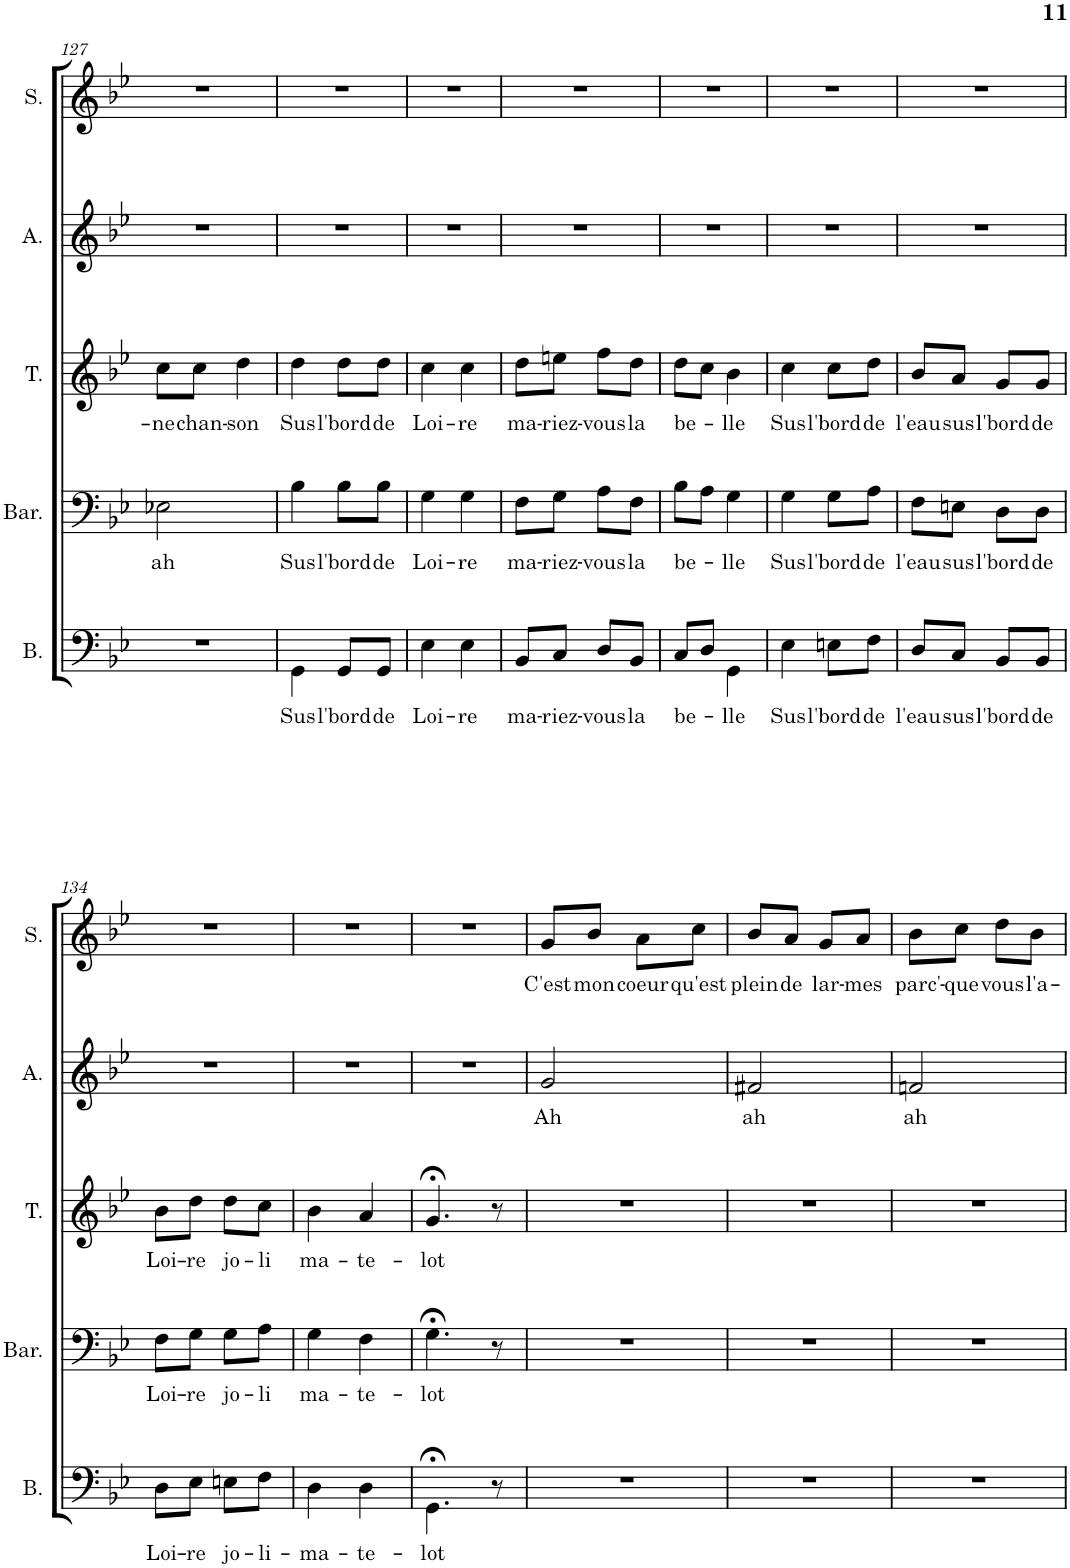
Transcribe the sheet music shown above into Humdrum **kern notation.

**kern	**text	**kern	**text	**kern	**text	**kern	**text	**kern	**text
*part5	*part5	*part4	*part4	*part3	*part3	*part2	*part2	*part1	*part1
*staff5	*staff5	*staff4	*staff4	*staff3	*staff3	*staff2	*staff2	*staff1	*staff1
*I"Bass	*	*I"Baryton	*	*I"Ténor	*	*I"Alto	*	*I"Soprano	*
*I'B.	*	*I'Bar.	*	*I'T.	*	*I'A.	*	*I'S.	*
!!LO:PB:g=z
*clefF4	*	*clefF4	*	*clefG2	*	*clefG2	*	*clefG2	*
*k[b-e-]	*	*k[b-e-]	*	*k[b-e-]	*	*k[b-e-]	*	*k[b-e-]	*
*M2/4	*	*M2/4	*	*M2/4	*	*M2/4	*	*M2/4	*
=127	=127	=127	=127	=127	=127	=127	=127	=127	=127
!	!	!	!LO:LY:b	!	!LO:LY:b	!	!	!	!
2r	.	2E-X\	ah	8cc\L	-ne	2r	.	2r	.
!	!	!	!	!	!LO:LY:b	!	!	!	!
.	.	.	.	8cc\J	chan-	.	.	.	.
!	!	!	!	!	!LO:LY:b	!	!	!	!
.	.	.	.	4dd\	-son	.	.	.	.
=128	=128	=128	=128	=128	=128	=128	=128	=128	=128
!	!LO:LY:b	!	!LO:LY:b	!	!LO:LY:b	!	!	!	!
4GG\	Sus	4B-\	Sus	4dd\	Sus	2r	.	2r	.
!	!LO:LY:b	!	!LO:LY:b	!	!LO:LY:b	!	!	!	!
8GG/L	l'bord	8B-\L	l'bord	8dd\L	l'bord	.	.	.	.
!	!LO:LY:b	!	!LO:LY:b	!	!LO:LY:b	!	!	!	!
8GG/J	de	8B-\J	de	8dd\J	de	.	.	.	.
=129	=129	=129	=129	=129	=129	=129	=129	=129	=129
!	!LO:LY:b	!	!LO:LY:b	!	!LO:LY:b	!	!	!	!
4E-\	Loi-	4G\	Loi-	4cc\	Loi-	2r	.	2r	.
!	!LO:LY:b	!	!LO:LY:b	!	!LO:LY:b	!	!	!	!
4E-\	-re	4G\	-re	4cc\	-re	.	.	.	.
=130	=130	=130	=130	=130	=130	=130	=130	=130	=130
!	!LO:LY:b	!	!LO:LY:b	!	!LO:LY:b	!	!	!	!
8BB-/L	ma-	8F\L	ma-	8dd\L	ma-	2r	.	2r	.
!	!LO:LY:b	!	!LO:LY:b	!	!LO:LY:b	!	!	!	!
8C/J	-riez-	8G\J	-riez-	8een\J	-riez-	.	.	.	.
!	!LO:LY:b	!	!LO:LY:b	!	!LO:LY:b	!	!	!	!
8D/L	-vous	8A\L	-vous	8ff\L	-vous	.	.	.	.
!	!LO:LY:b	!	!LO:LY:b	!	!LO:LY:b	!	!	!	!
8BB-/J	la	8F\J	la	8dd\J	la	.	.	.	.
=131	=131	=131	=131	=131	=131	=131	=131	=131	=131
!	!LO:LY:b	!	!LO:LY:b	!	!LO:LY:b	!	!	!	!
8C/L	be-	8B-\L	be-	8dd\L	be-	2r	.	2r	.
8D/J	.	8A\J	.	8cc\J	.	.	.	.	.
!	!LO:LY:b	!	!LO:LY:b	!	!LO:LY:b	!	!	!	!
4GG\	-lle	4G\	-lle	4b-\	-lle	.	.	.	.
=132	=132	=132	=132	=132	=132	=132	=132	=132	=132
!	!LO:LY:b	!	!LO:LY:b	!	!LO:LY:b	!	!	!	!
4E-\	Sus	4G\	Sus	4cc\	Sus	2r	.	2r	.
!	!LO:LY:b	!	!LO:LY:b	!	!LO:LY:b	!	!	!	!
8En\L	l'bord	8G\L	l'bord	8cc\L	l'bord	.	.	.	.
!	!LO:LY:b	!	!LO:LY:b	!	!LO:LY:b	!	!	!	!
8F\J	de	8A\J	de	8dd\J	de	.	.	.	.
=133	=133	=133	=133	=133	=133	=133	=133	=133	=133
!	!LO:LY:b	!	!LO:LY:b	!	!LO:LY:b	!	!	!	!
8D/L	l'eau	8F\L	l'eau	8b-/L	l'eau	2r	.	2r	.
!	!LO:LY:b	!	!LO:LY:b	!	!LO:LY:b	!	!	!	!
8C/J	sus	8En\J	sus	8a/J	sus	.	.	.	.
!	!LO:LY:b	!	!LO:LY:b	!	!LO:LY:b	!	!	!	!
8BB-/L	l'bord	8D\L	l'bord	8g/L	l'bord	.	.	.	.
!	!LO:LY:b	!	!LO:LY:b	!	!LO:LY:b	!	!	!	!
8BB-/J	de	8D\J	de	8g/J	de	.	.	.	.
!!LO:LB:g=z
=134	=134	=134	=134	=134	=134	=134	=134	=134	=134
!	!LO:LY:b	!	!LO:LY:b	!	!LO:LY:b	!	!	!	!
8D\L	Loi-	8F\L	Loi-	8b-\L	Loi-	2r	.	2r	.
!	!LO:LY:b	!	!LO:LY:b	!	!LO:LY:b	!	!	!	!
8E-\J	-re	8G\J	-re	8dd\J	-re	.	.	.	.
!	!LO:LY:b	!	!LO:LY:b	!	!LO:LY:b	!	!	!	!
8En\L	jo-	8G\L	jo-	8dd\L	jo-	.	.	.	.
!	!LO:LY:b	!	!LO:LY:b	!	!LO:LY:b	!	!	!	!
8F\J	-li-	8A\J	-li	8cc\J	-li	.	.	.	.
=135	=135	=135	=135	=135	=135	=135	=135	=135	=135
!	!LO:LY:b	!	!LO:LY:b	!	!LO:LY:b	!	!	!	!
4D\	-ma-	4G\	ma-	4b-\	ma-	2r	.	2r	.
!	!LO:LY:b	!	!LO:LY:b	!	!LO:LY:b	!	!	!	!
4D\	-te-	4F\	-te-	4a/	-te-	.	.	.	.
=136	=136	=136	=136	=136	=136	=136	=136	=136	=136
!	!LO:LY:b	!	!LO:LY:b	!	!LO:LY:b	!	!	!	!
4.GG;<\	-lot	4.G;<\	-lot	4.g;</	-lot	2r	.	2r	.
8r	.	8r	.	8r	.	.	.	.	.
=137	=137	=137	=137	=137	=137	=137	=137	=137	=137
!	!	!	!	!	!	!	!LO:LY:b	!	!LO:LY:b
2r	.	2r	.	2r	.	2g/	Ah	8g/L	C'est
!	!	!	!	!	!	!	!	!	!LO:LY:b
.	.	.	.	.	.	.	.	8b-/J	mon
!	!	!	!	!	!	!	!	!	!LO:LY:b
.	.	.	.	.	.	.	.	8a\L	coeur
!	!	!	!	!	!	!	!	!	!LO:LY:b
.	.	.	.	.	.	.	.	8cc\J	qu'est
=138	=138	=138	=138	=138	=138	=138	=138	=138	=138
!	!	!	!	!	!	!	!LO:LY:b	!	!LO:LY:b
2r	.	2r	.	2r	.	2f#X/	ah	8b-/L	plein
!	!	!	!	!	!	!	!	!	!LO:LY:b
.	.	.	.	.	.	.	.	8a/J	de
!	!	!	!	!	!	!	!	!	!LO:LY:b
.	.	.	.	.	.	.	.	8g/L	lar-
!	!	!	!	!	!	!	!	!	!LO:LY:b
.	.	.	.	.	.	.	.	8a/J	-mes
=139	=139	=139	=139	=139	=139	=139	=139	=139	=139
!	!	!	!	!	!	!	!LO:LY:b	!	!LO:LY:b
2r	.	2r	.	2r	.	2fn/	ah	8b-\L	parc'-
!	!	!	!	!	!	!	!	!	!LO:LY:b
.	.	.	.	.	.	.	.	8cc\J	-que
!	!	!	!	!	!	!	!	!	!LO:LY:b
.	.	.	.	.	.	.	.	8dd\L	vous
!	!	!	!	!	!	!	!	!	!LO:LY:b
.	.	.	.	.	.	.	.	8b-\J	l'a-
=	=	=	=	=	=	=	=	=	=
*-	*-	*-	*-	*-	*-	*-	*-	*-	*-
